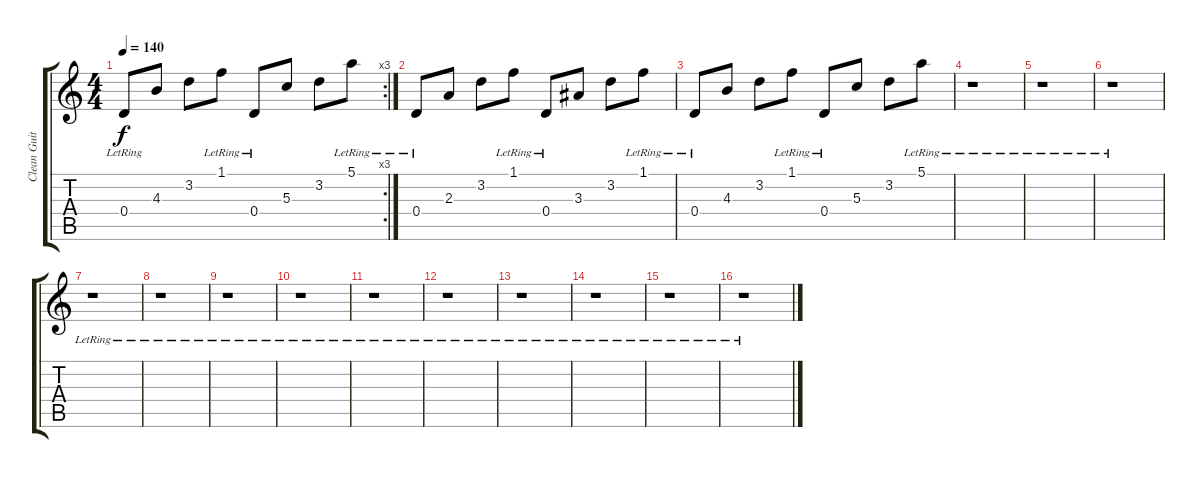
\track ("Clean Guitar 1" "Clean Guit") {instrument electricguitarclean}
\staff {score tabs}
\tuning (E4 B3 G3 D3 A2 E2) {hide}
\rc 3
\ts (4 4)
\tempo 140
\clef g2
\ks c
0.4{lr}.8{dy f} 4.3.8 3.2.8 1.1{lr}.8 0.4{lr}.8 5.3.8 3.2.8 5.1{lr}.8 |
0.4{lr}.8 2.3.8 3.2.8 1.1{lr}.8 0.4{lr}.8 3.3.8 3.2.8 1.1{lr}.8 |
0.4{lr}.8 4.3.8 3.2.8 1.1{lr}.8 0.4{lr}.8 5.3.8 3.2.8 5.1{lr}.8 |
r.1 |
r.1 |
r.1 |
r.1 |
r.1 |
r.1 |
r.1 |
r.1 |
r.1 |
r.1 |
r.1 |
r.1 |
r.1
